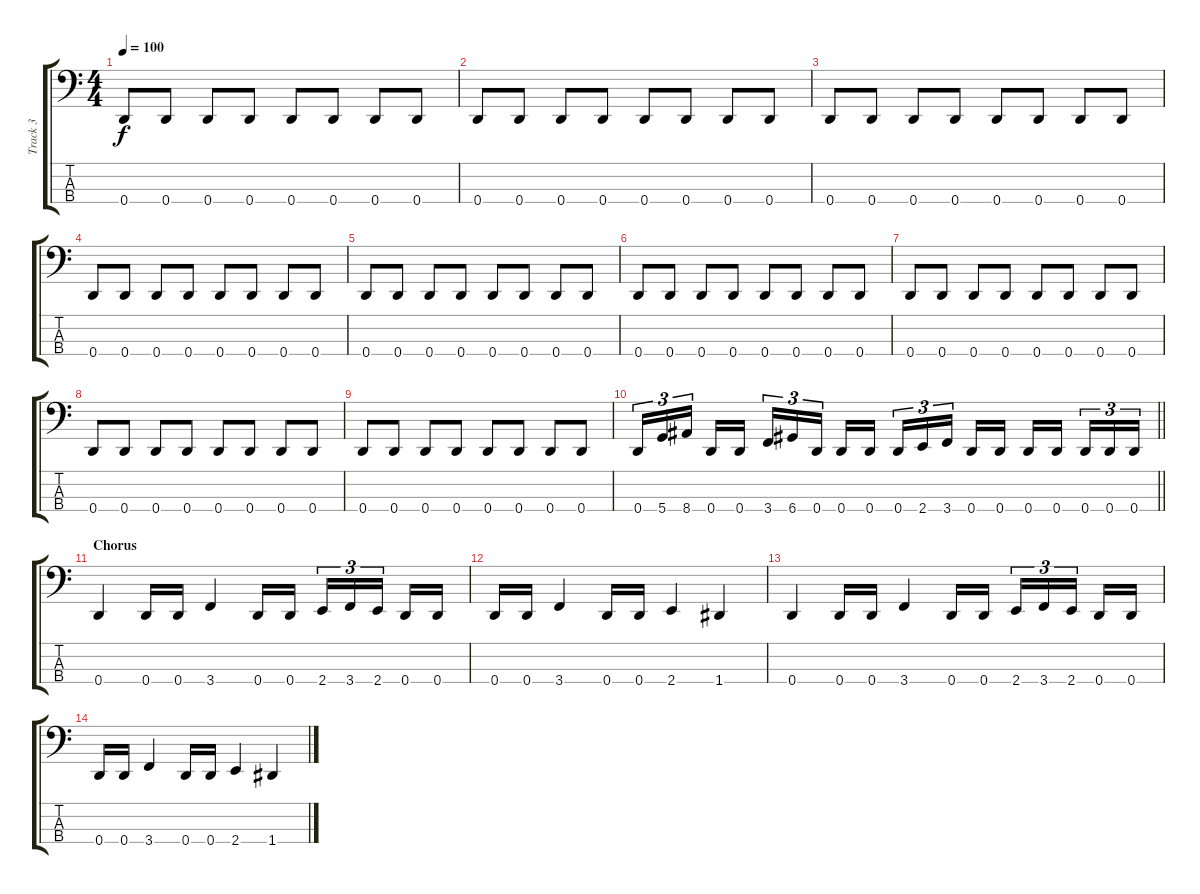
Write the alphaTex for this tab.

\track ("Track 3" "Track 3") {instrument electricbasspick}
\staff {score tabs}
\tuning (F2 C2 G1 D1) {hide}
\ts (4 4)
\tempo 100
\clef f4
\ks c
0.4.8{dy f} 0.4.8 0.4.8 0.4.8 0.4.8 0.4.8 0.4.8 0.4.8 |
0.4.8 0.4.8 0.4.8 0.4.8 0.4.8 0.4.8 0.4.8 0.4.8 |
0.4.8 0.4.8 0.4.8 0.4.8 0.4.8 0.4.8 0.4.8 0.4.8 |
0.4.8 0.4.8 0.4.8 0.4.8 0.4.8 0.4.8 0.4.8 0.4.8 |
0.4.8 0.4.8 0.4.8 0.4.8 0.4.8 0.4.8 0.4.8 0.4.8 |
0.4.8 0.4.8 0.4.8 0.4.8 0.4.8 0.4.8 0.4.8 0.4.8 |
0.4.8 0.4.8 0.4.8 0.4.8 0.4.8 0.4.8 0.4.8 0.4.8 |
0.4.8 0.4.8 0.4.8 0.4.8 0.4.8 0.4.8 0.4.8 0.4.8 |
0.4.8 0.4.8 0.4.8 0.4.8 0.4.8 0.4.8 0.4.8 0.4.8 |
\barLineRight lightlight
0.4.16{tu (3 2)} 5.4.16{tu (3 2)} 8.4.16{tu (3 2) beam splitsecondary} 0.4.16 0.4.16 3.4.16{tu (3 2)} 6.4.16{tu (3 2)} 0.4.16{tu (3 2) beam splitsecondary} 0.4.16 0.4.16 0.4.16{tu (3 2)} 2.4.16{tu (3 2)} 3.4.16{tu (3 2) beam splitsecondary} 0.4.16 0.4.16 0.4.16 0.4.16{beam splitsecondary} 0.4.16{tu (3 2)} 0.4.16{tu (3 2)} 0.4.16{tu (3 2)} |
\section ("" "Chorus")
0.4.4 0.4.16 0.4.16 3.4.4 0.4.16 0.4.16 2.4.16{tu (3 2)} 3.4.16{tu (3 2)} 2.4.16{tu (3 2) beam splitsecondary} 0.4.16 0.4.16 |
0.4.16 0.4.16 3.4.4 0.4.16 0.4.16 2.4.4 1.4.4 |
0.4.4 0.4.16 0.4.16 3.4.4 0.4.16 0.4.16 2.4.16{tu (3 2)} 3.4.16{tu (3 2)} 2.4.16{tu (3 2) beam splitsecondary} 0.4.16 0.4.16 |
0.4.16 0.4.16 3.4.4 0.4.16 0.4.16 2.4.4 1.4.4
